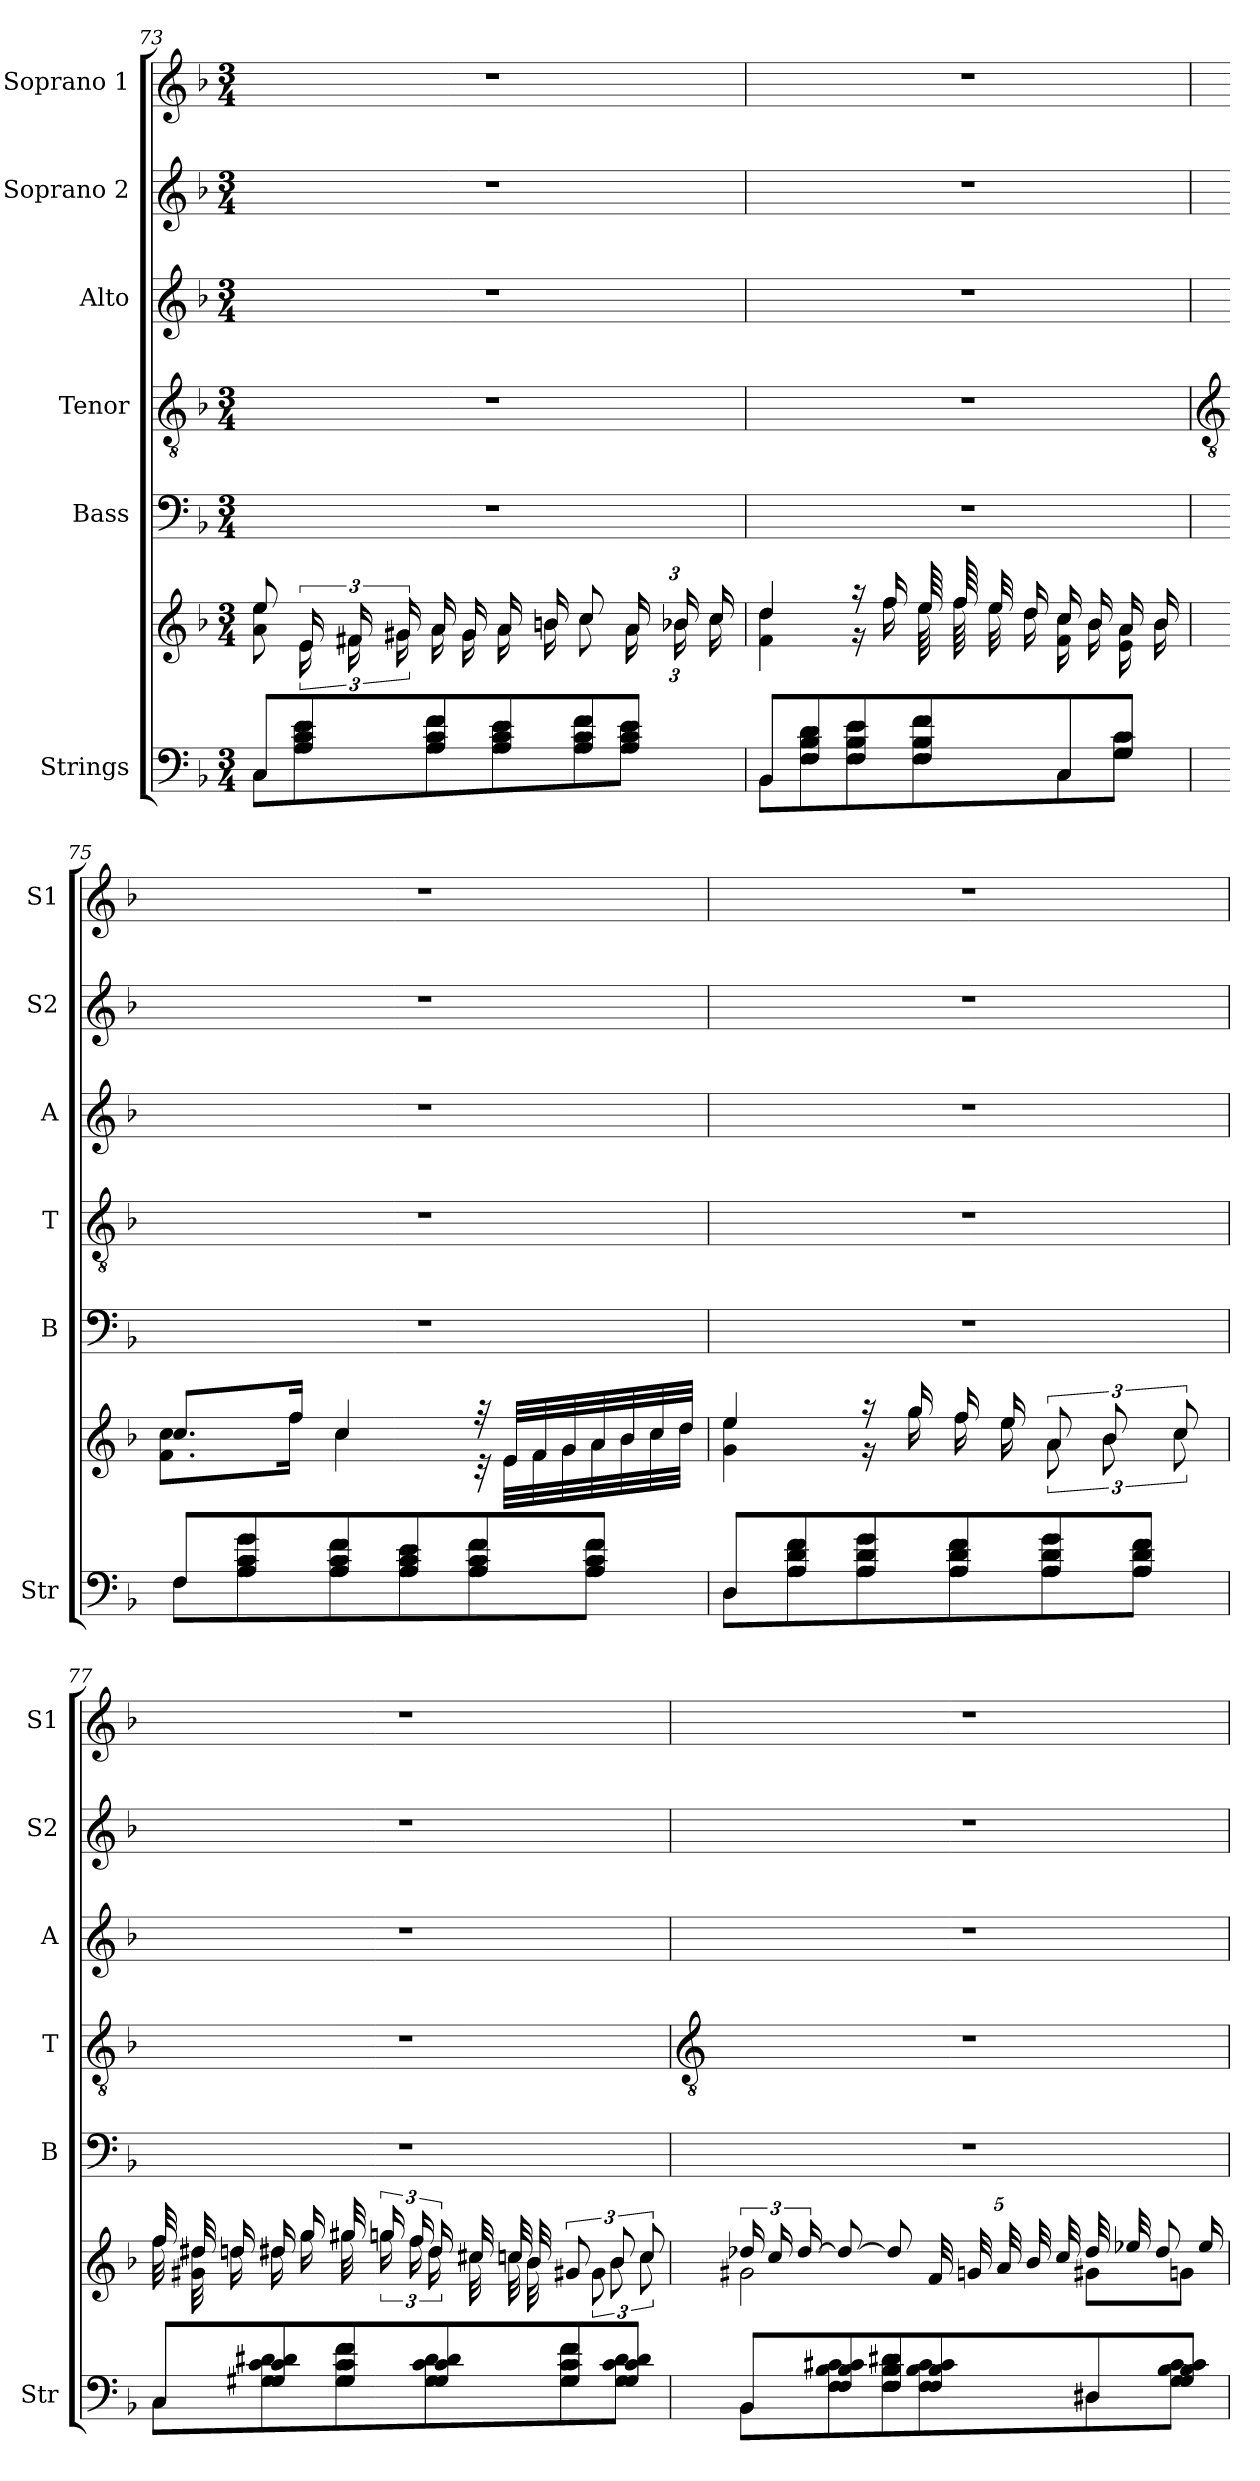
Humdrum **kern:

**kern	**kern	**kern	**kern	**kern	**kern	**kern
*part6	*part6	*part5	*part4	*part3	*part2	*part1
*staff7	*staff6	*staff5	*staff4	*staff3	*staff2	*staff1
*I"Strings	*	*I"Bass	*I"Tenor	*I"Alto	*I"Soprano 2	*I"Soprano 1
*I'Str	*	*I'B	*I'T	*I'A	*I'S2	*I'S1
*clefF4	*clefG2	*clefF4	*clefGv2	*clefG2	*clefG2	*clefG2
*k[b-]	*k[b-]	*k[b-]	*k[b-]	*k[b-]	*k[b-]	*k[b-]
*F:	*F:	*F:	*F:	*F:	*F:	*F:
*M3/4	*M3/4	*M3/4	*M3/4	*M3/4	*M3/4	*M3/4
=73	=73	=73	=73	=73	=73	=73
*^	*^	*	*	*	*	*
!	!	!	!	!LO:N:vis=1	!LO:N:vis=1	!LO:N:vis=1	!LO:N:vis=1	!LO:N:vis=1
8C/L	8C\L	8ee/L	8a\ 8ee\L	2.r	2.r	2.r	2.r	2.r
8A/ 8c/ 8e/	8A\ 8c\ 8e\	24e/L	24e\L	.	.	.	.	.
.	.	24f#X/	24f#X\	.	.	.	.	.
.	.	24g#X/	24g#X\	.	.	.	.	.
8A/ 8c/ 8f/	8A\ 8c\ 8f\	16a/	16a\	.	.	.	.	.
.	.	16g#/	16g#\	.	.	.	.	.
8A/ 8c/ 8e/	8A\ 8c\ 8e\	16a/	16a\	.	.	.	.	.
.	.	16bn/	16bn\	.	.	.	.	.
8A/ 8c/ 8f/	8A\ 8c\ 8f\	8cc/	8cc\	.	.	.	.	.
8A/ 8c/ 8e/J	8A\ 8c\ 8e\J	24a/L	24a\L	.	.	.	.	.
.	.	24b-X/	24b-X\	.	.	.	.	.
.	.	24cc/JJ	24cc\JJ	.	.	.	.	.
=74	=74	=74	=74	=74	=74	=74	=74	=74
!	!	!	!	!LO:N:vis=1	!LO:N:vis=1	!LO:N:vis=1	!LO:N:vis=1	!LO:N:vis=1
8BB-/L	8BB-\L	4dd/	4f\ 4dd\	2.r	2.r	2.r	2.r	2.r
8F/ 8B-/ 8d/	8F\ 8B-\ 8d\	.	.	.	.	.	.	.
8F/ 8B-/ 8e/	8F\ 8B-\ 8e\	16r	16r	.	.	.	.	.
.	.	16ff/LL	16ff\LL	.	.	.	.	.
8F/ 8B-/ 8f/	8F\ 8B-\ 8f\	64ee/LL	64ee\LL	.	.	.	.	.
.	.	64ff/	64ff\	.	.	.	.	.
.	.	32ee/	32ee\	.	.	.	.	.
.	.	16dd/	16dd\	.	.	.	.	.
8C/	8C\	16cc/	16f\ 16cc\	.	.	.	.	.
.	.	16b-/	16b-\	.	.	.	.	.
8G/ 8c/J	8G\ 8c\J	16a/	16e\ 16a\	.	.	.	.	.
.	.	16b-/JJ	16b-\JJ	.	.	.	.	.
!!LO:LB:g=z
=75	=75	=75	=75	=75	=75	=75	=75	=75
*	*	*	*	*	*clefGv2	*	*	*
!	!	!	!	!LO:N:vis=1	!LO:N:vis=1	!LO:N:vis=1	!LO:N:vis=1	!LO:N:vis=1
8F/L	8F\L	8.cc/L	8.f\ 8.cc\L	2.r	2.r	2.r	2.r	2.r
8A/ 8c/ 8g/	8A\ 8c\ 8g\	.	.	.	.	.	.	.
.	.	16ff/J	16ff\J	.	.	.	.	.
8A/ 8c/ 8f/	8A\ 8c\ 8f\	4cc/	4cc\	.	.	.	.	.
8A/ 8c/ 8e/	8A\ 8c\ 8e\	.	.	.	.	.	.	.
8A/ 8c/ 8f/	8A\ 8c\ 8f\	32r	32r	.	.	.	.	.
.	.	32e/LLL	32e\LLL	.	.	.	.	.
.	.	32f/	32f\	.	.	.	.	.
.	.	32g/	32g\	.	.	.	.	.
8A/ 8c/ 8f/J	8A\ 8c\ 8f\J	32a/	32a\	.	.	.	.	.
.	.	32b-/	32b-\	.	.	.	.	.
.	.	32cc/	32cc\	.	.	.	.	.
.	.	32dd/JJJ	32dd\JJJ	.	.	.	.	.
=76	=76	=76	=76	=76	=76	=76	=76	=76
!	!	!	!	!LO:N:vis=1	!LO:N:vis=1	!LO:N:vis=1	!LO:N:vis=1	!LO:N:vis=1
8D/L	8D\L	4ee/	4g\ 4ee\	2.r	2.r	2.r	2.r	2.r
8A/ 8d/ 8f/	8A\ 8d\ 8f\	.	.	.	.	.	.	.
8A/ 8d/ 8g/	8A\ 8d\ 8g\	16r	16r	.	.	.	.	.
.	.	16gg/LL	16gg\LL	.	.	.	.	.
8A/ 8d/ 8f/	8A\ 8d\ 8f\	16ff/	16ff\	.	.	.	.	.
.	.	16ee/	16ee\	.	.	.	.	.
8A/ 8d/ 8g/	8A\ 8d\ 8g\	12a/	12a\	.	.	.	.	.
.	.	12b-/	12b-\	.	.	.	.	.
8A/ 8d/ 8f/J	8A\ 8d\ 8f\J	.	.	.	.	.	.	.
.	.	12cc/J	12cc\J	.	.	.	.	.
=77	=77	=77	=77	=77	=77	=77	=77	=77
!	!	!	!	!LO:N:vis=1	!LO:N:vis=1	!LO:N:vis=1	!LO:N:vis=1	!LO:N:vis=1
8C/L	8C\L	32ff/LLL	32ff\LLL	2.r	2.r	2.r	2.r	2.r
.	.	32dd#X/	32g#X\ 32dd#X\	.	.	.	.	.
.	.	16ddn/	16ddn\	.	.	.	.	.
8G#X/ 8c/ 8d#X/	8G#X\ 8c\ 8d#X\	16dd#X/	16dd#X\	.	.	.	.	.
.	.	16gg/	16gg\	.	.	.	.	.
8G#/ 8c/ 8f/	8G#\ 8c\ 8f\	32gg#X/L	32gg#X\L	.	.	.	.	.
.	.	24ggn/	24ggn\	.	.	.	.	.
.	.	24ff/	24ff\	.	.	.	.	.
.	.	24dd#/	24dd#\	.	.	.	.	.
8G#/ 8c/ 8d#/	8G#\ 8c\ 8d#\	.	.	.	.	.	.	.
.	.	32cc#X/L	32cc#X\L	.	.	.	.	.
.	.	32ccn/	32ccn\	.	.	.	.	.
.	.	32b-/	32b-\	.	.	.	.	.
8G#/ 8c/ 8f/	8G#\ 8c\ 8f\	12g#X/	12g#\	.	.	.	.	.
.	.	12b-/	12b-\	.	.	.	.	.
8G#/ 8c/ 8d#/J	8G#\ 8c\ 8d#\J	.	.	.	.	.	.	.
.	.	12cc/J	12cc\J	.	.	.	.	.
!!LO:LB:g=z
=78	=78	=78	=78	=78	=78	=78	=78	=78
*	*	*	*	*	*clefGv2	*	*	*
!	!	!	!	!LO:N:vis=1	!LO:N:vis=1	!LO:N:vis=1	!LO:N:vis=1	!LO:N:vis=1
8BB-/L	8BB-\L	24dd-X/LL	2g#X\	2.r	2.r	2.r	2.r	2.r
.	.	24cc/	.	.	.	.	.	.
.	.	[24dd-/	.	.	.	.	.	.
8F/ 8B-/ 8c#X/	8F\ 8B-\ 8c#X\	8dd-/J_	.	.	.	.	.	.
8F/ 8B-/ 8d#X/	8F\ 8B-\ 8d#X\	8dd-/L]	.	.	.	.	.	.
8F/ 8B-/ 8c#/	8F\ 8B-\ 8c#\	40f/LL	.	.	.	.	.	.
.	.	40g/	.	.	.	.	.	.
.	.	40a/	.	.	.	.	.	.
.	.	40b-/	.	.	.	.	.	.
.	.	40cc/JJJ	.	.	.	.	.	.
8D#X/	8D#X\	32dd-/LLL	8g#\L	.	.	.	.	.
.	.	32ee-X/	.	.	.	.	.	.
.	.	8dd-/	.	.	.	.	.	.
8G/ 8B-/ 8c#/J	8G\ 8B-\ 8c#\J	.	8gn\J	.	.	.	.	.
.	.	16ee-/J	.	.	.	.	.	.
*v	*v	*	*	*	*	*	*	*
*	*v	*v	*	*	*	*	*
=	=	=	=	=	=	=
*-	*-	*-	*-	*-	*-	*-
